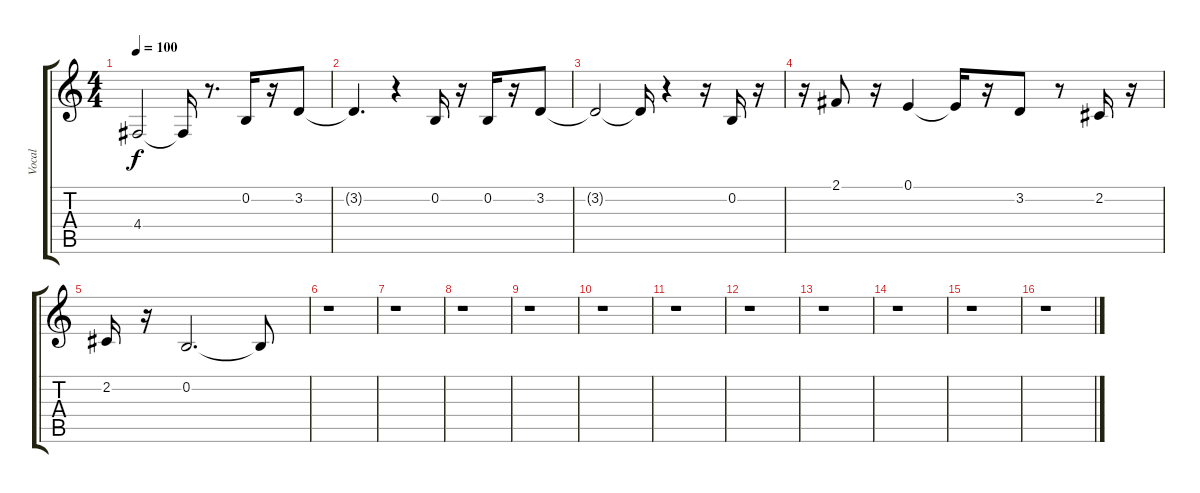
\track ("Vocal" "Vocal") {instrument tenorsax}
\staff {score tabs}
\tuning (E4 B3 G3 D3 A2 E2) {hide}
\ts (4 4)
\tempo 100
\clef g2
\ks c
4.4.2{dy f} 4.4{t}.16 r.8{d} 0.2.16 r.16 3.2.8 |
3.2{t}.4{d} r.4 0.2.16 r.16 0.2.16 r.16 3.2.8 |
3.2{t}.2 3.2{t}.16 r.4 r.16 0.2.16 r.16 |
r.16 2.1.8 r.16 0.1.4 0.1{t}.16 r.16 3.2.8 r.8 2.2.16 r.16 |
2.2.16 r.16 0.2.2{d} 0.2{t}.8 |
r.1 |
r.1 |
r.1 |
r.1 |
r.1 |
r.1 |
r.1 |
r.1 |
r.1 |
r.1 |
r.1
